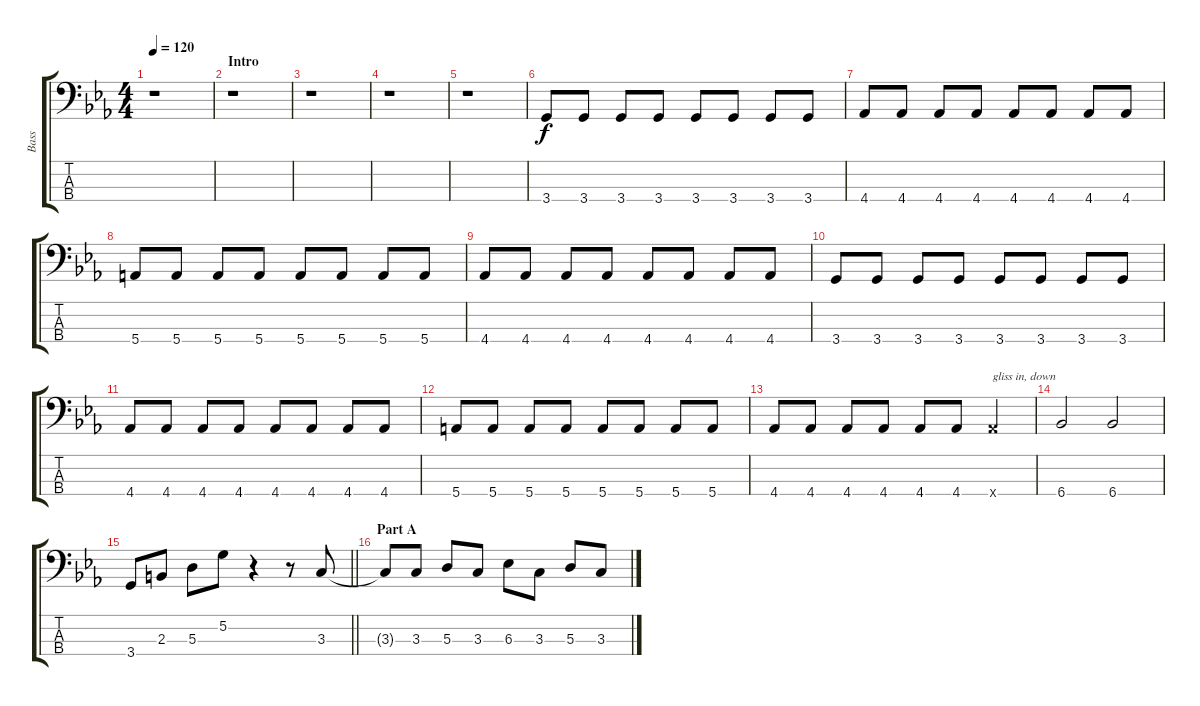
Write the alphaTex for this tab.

\track ("Bass" "Bass") {instrument electricbasspick}
\staff {score tabs}
\tuning (G2 D2 A1 E1) {hide}
\ts (4 4)
\tempo 120
\tempo 180
\tempo 120
\clef f4
\ks eb
r.1{dy f instrument electricbasspick} |
\section ("" "Intro")
r.1 |
r.1 |
r.1 |
r.1 |
3.4.8 3.4.8 3.4.8 3.4.8 3.4.8 3.4.8 3.4.8 3.4.8 |
4.4.8 4.4.8 4.4.8 4.4.8 4.4.8 4.4.8 4.4.8 4.4.8 |
5.4.8 5.4.8 5.4.8 5.4.8 5.4.8 5.4.8 5.4.8 5.4.8 |
4.4.8 4.4.8 4.4.8 4.4.8 4.4.8 4.4.8 4.4.8 4.4.8 |
3.4.8 3.4.8 3.4.8 3.4.8 3.4.8 3.4.8 3.4.8 3.4.8 |
4.4.8 4.4.8 4.4.8 4.4.8 4.4.8 4.4.8 4.4.8 4.4.8 |
5.4.8 5.4.8 5.4.8 5.4.8 5.4.8 5.4.8 5.4.8 5.4.8 |
4.4.8 4.4.8 4.4.8 4.4.8 4.4.8 4.4.8 4.4{x}.4{txt "gliss in, down"} |
6.4.2 6.4.2 |
\barLineRight lightlight
3.4.8 2.3.8 5.3.8 5.2.8 r.4 r.8 3.3.8 |
\section ("" "Part A")
3.3{t}.8 3.3.8 5.3.8 3.3.8 6.3.8 3.3.8 5.3.8 3.3.8
